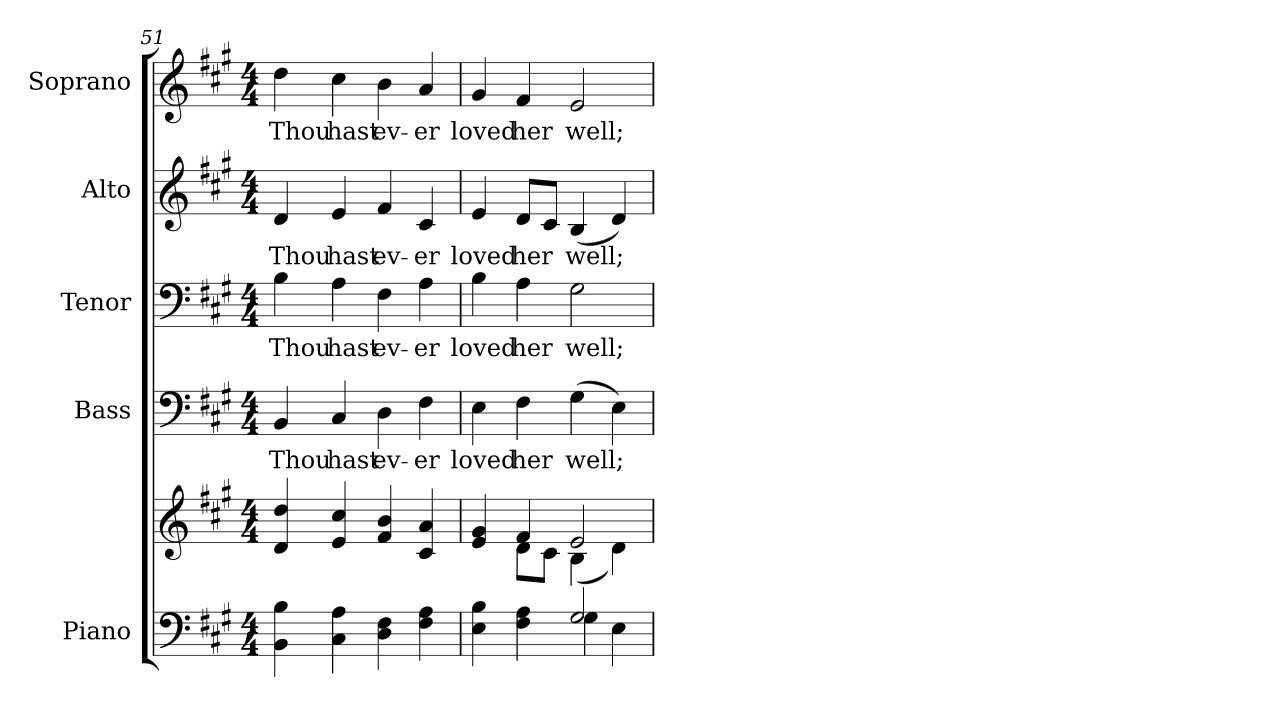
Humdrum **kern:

**kern	**kern	**kern	**text	**kern	**text	**kern	**text	**kern	**text
*part5	*part5	*part4	*part4	*part3	*part3	*part2	*part2	*part1	*part1
*staff6	*staff5	*staff4	*staff4	*staff3	*staff3	*staff2	*staff2	*staff1	*staff1
*I"Piano	*	*I"Bass	*	*I"Tenor	*	*I"Alto	*	*I"Soprano	*
*I'Pno.	*	*I'B.	*	*I'T.	*	*I'A.	*	*I'S.	*
!!LO:PB:g=z
*clefF4	*clefG2	*clefF4	*	*clefF4	*	*clefG2	*	*clefG2	*
*k[f#c#g#]	*k[f#c#g#]	*k[f#c#g#]	*	*k[f#c#g#]	*	*k[f#c#g#]	*	*k[f#c#g#]	*
*A:	*A:	*A:	*	*A:	*	*A:	*	*A:	*
*M4/4	*M4/4	*M4/4	*	*M4/4	*	*M4/4	*	*M4/4	*
=51	=51	=51	=51	=51	=51	=51	=51	=51	=51
!	!	!	!LO:LY:b:color=#000000	!	!	!	!	!	!
!	!	!	!	!	!LO:LY:b:color=#000000	!	!	!	!
!	!	!	!	!	!	!	!LO:LY:b:color=#000000	!	!
!	!	!	!	!	!	!	!	!	!LO:LY:b:color=#000000
4BBi\ 4Bi	4di/ 4ddi	4BBi/	Thou	4Bi\	Thou	4di/	Thou	4ddi\	Thou
!	!	!	!LO:LY:b:color=#000000	!	!	!	!	!	!
!	!	!	!	!	!LO:LY:b:color=#000000	!	!	!	!
!	!	!	!	!	!	!	!LO:LY:b:color=#000000	!	!
!	!	!	!	!	!	!	!	!	!LO:LY:b:color=#000000
4C#i\ 4Ai	4ei/ 4cc#i	4C#i/	hast	4Ai\	hast	4ei/	hast	4cc#i\	hast
!	!	!	!LO:LY:b:color=#000000	!	!	!	!	!	!
!	!	!	!	!	!LO:LY:b:color=#000000	!	!	!	!
!	!	!	!	!	!	!	!LO:LY:b:color=#000000	!	!
!	!	!	!	!	!	!	!	!	!LO:LY:b:color=#000000
4Di\ 4F#i	4f#i/ 4bi	4Di\	ev-	4F#i\	ev-	4f#i/	ev-	4bi\	ev-
!	!	!	!LO:LY:b:color=#000000	!	!	!	!	!	!
!	!	!	!	!	!LO:LY:b:color=#000000	!	!	!	!
!	!	!	!	!	!	!	!LO:LY:b:color=#000000	!	!
!	!	!	!	!	!	!	!	!	!LO:LY:b:color=#000000
4F#i\ 4Ai	4c#i/ 4ai	4F#i\	-er	4Ai\	-er	4c#i/	-er	4ai/	-er
=52	=52	=52	=52	=52	=52	=52	=52	=52	=52
*^	*^	*	*	*	*	*	*	*	*
!	!	!	!	!	!LO:LY:b:color=#000000	!	!	!	!	!	!
!	!	!	!	!	!	!	!LO:LY:b:color=#000000	!	!	!	!
!	!	!	!	!	!	!	!	!	!LO:LY:b:color=#000000	!	!
!	!	!	!	!	!	!	!	!	!	!	!LO:LY:b:color=#000000
4Ei\ 4Bi	2ryy	4ei/ 4g#i	4ryy	4Ei\	loved	4Bi\	loved	4ei/	loved	4g#i/	loved
!	!	!	!	!	!LO:LY:b:color=#000000	!	!	!	!	!	!
!	!	!	!	!	!	!	!LO:LY:b:color=#000000	!	!	!	!
!	!	!	!	!	!	!	!	!	!LO:LY:b:color=#000000	!	!
!	!	!	!	!	!	!	!	!	!	!	!LO:LY:b:color=#000000
4F#i\ 4Ai	.	4f#i/	8di\L	4F#i\	her	4Ai\	her	8di/L	her	4f#i/	her
.	.	.	8c#i\J	.	.	.	.	8c#i/J	.	.	.
!	!	!	!	!	!LO:LY:b:color=#000000	!	!	!	!	!	!
!	!	!	!	!	!	!	!LO:LY:b:color=#000000	!	!	!	!
!	!	!	!	!	!	!	!	!	!LO:LY:b:color=#000000	!	!
!	!	!	!	!	!	!	!	!	!	!	!LO:LY:b:color=#000000
2G#i/	4G#i\	2ei/	(4Bi\	(4G#i\	well;	2G#i\	well;	(4Bi/	well;	2ei/	well;
.	4Ei\	.	4di\)	4Ei\)	.	.	.	4di/)	.	.	.
*v	*v	*	*	*	*	*	*	*	*	*	*
*	*v	*v	*	*	*	*	*	*	*	*
=	=	=	=	=	=	=	=	=	=
*-	*-	*-	*-	*-	*-	*-	*-	*-	*-
